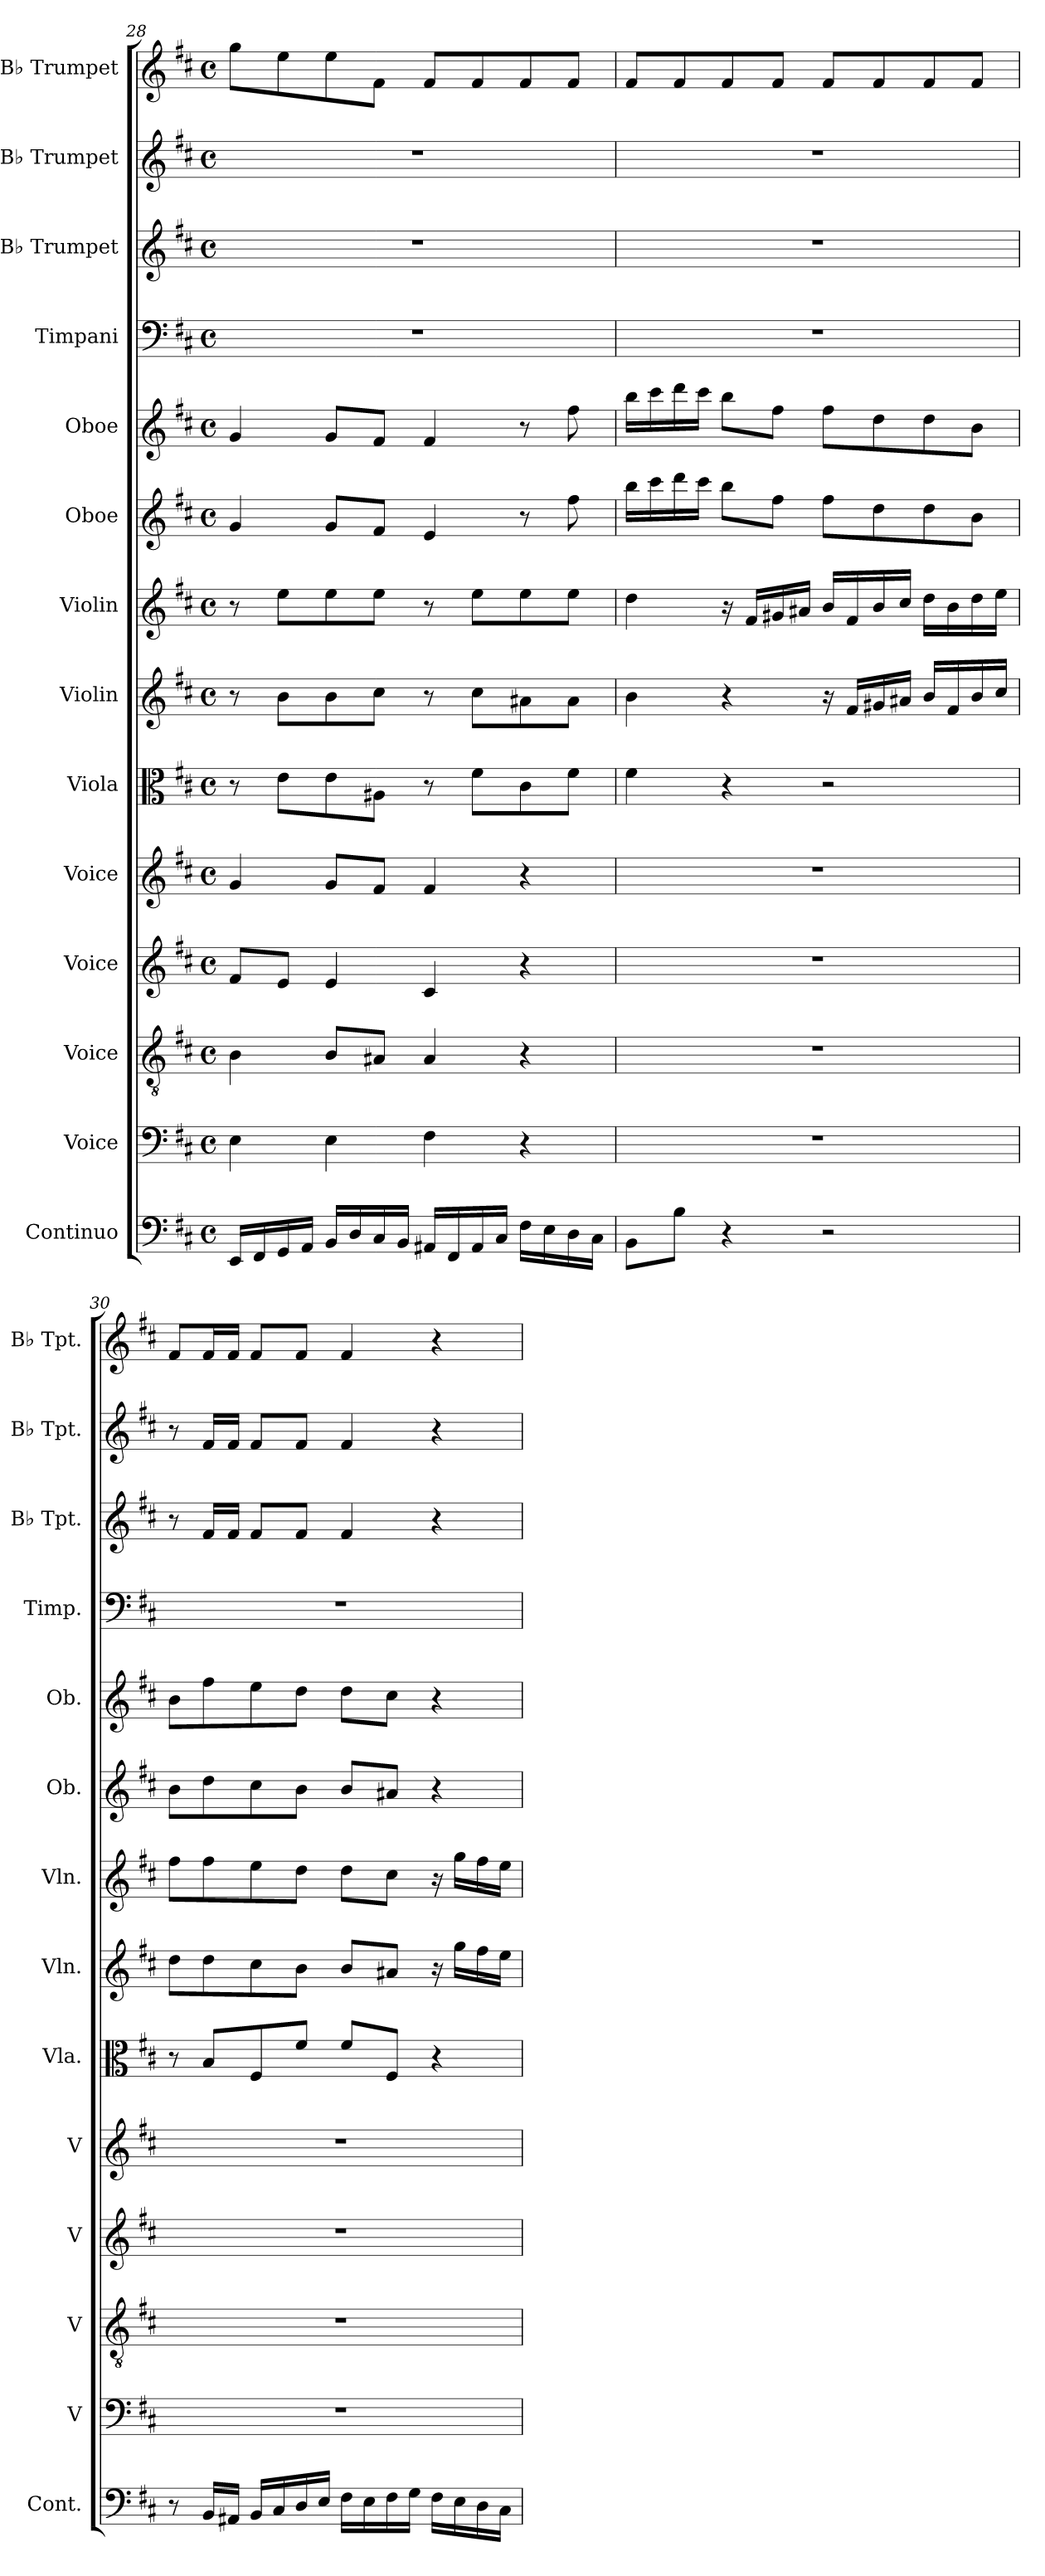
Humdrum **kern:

**kern	**kern	**kern	**kern	**kern	**kern	**kern	**kern	**kern	**kern	**kern	**kern	**kern	**kern
*part14	*part13	*part12	*part11	*part10	*part9	*part8	*part7	*part6	*part5	*part4	*part3	*part2	*part1
*staff14	*staff13	*staff12	*staff11	*staff10	*staff9	*staff8	*staff7	*staff6	*staff5	*staff4	*staff3	*staff2	*staff1
*I"Continuo	*I"Voice	*I"Voice	*I"Voice	*I"Voice	*I"Viola	*I"Violin	*I"Violin	*I"Oboe	*I"Oboe	*I"Timpani	*I"B♭ Trumpet	*I"B♭ Trumpet	*I"B♭ Trumpet
*I'Cont.	*I'V	*I'V	*I'V	*I'V	*I'Vla.	*I'Vln.	*I'Vln.	*I'Ob.	*I'Ob.	*I'Timp.	*I'B♭ Tpt.	*I'B♭ Tpt.	*I'B♭ Tpt.
*clefF4	*clefF4	*clefGv2	*clefG2	*clefG2	*clefC3	*clefG2	*clefG2	*clefG2	*clefG2	*clefF4	*clefG2	*clefG2	*clefG2
*k[f#c#]	*k[f#c#]	*k[f#c#]	*k[f#c#]	*k[f#c#]	*k[f#c#]	*k[f#c#]	*k[f#c#]	*k[f#c#]	*k[f#c#]	*k[f#c#]	*k[f#c#]	*k[f#c#]	*k[f#c#]
*M4/4	*M4/4	*M4/4	*M4/4	*M4/4	*M4/4	*M4/4	*M4/4	*M4/4	*M4/4	*M4/4	*M4/4	*M4/4	*M4/4
*met(c)	*met(c)	*met(c)	*met(c)	*met(c)	*met(c)	*met(c)	*met(c)	*met(c)	*met(c)	*met(c)	*met(c)	*met(c)	*met(c)
=28	=28	=28	=28	=28	=28	=28	=28	=28	=28	=28	=28	=28	=28
16EELL	4E	4B	8f#L	4g	8r	8r	8r	4g	4g	1r	1r	1r	8ggL
16FF#	.	.	.	.	.	.	.	.	.	.	.	.	.
16GG	.	.	8eJ	.	8eL	8bL	8eeL	.	.	.	.	.	8ee
16AAJJ	.	.	.	.	.	.	.	.	.	.	.	.	.
16BBLL	4E	8BL	4e	8gL	8e	8b	8ee	8gL	8gL	.	.	.	8ee
16D	.	.	.	.	.	.	.	.	.	.	.	.	.
16C#	.	8A#XJ	.	8f#J	8A#XJ	8cc#J	8eeJ	8f#J	8f#J	.	.	.	8f#J
16BBJJ	.	.	.	.	.	.	.	.	.	.	.	.	.
16AA#XLL	4F#	4A#	4c#	4f#	8r	8r	8r	4e	4f#	.	.	.	8f#L
16FF#	.	.	.	.	.	.	.	.	.	.	.	.	.
16AA#	.	.	.	.	8f#L	8cc#L	8eeL	.	.	.	.	.	8f#
16C#JJ	.	.	.	.	.	.	.	.	.	.	.	.	.
16F#LL	4r	4r	4r	4r	8c#	8a#X	8ee	8r	8r	.	.	.	8f#
16E	.	.	.	.	.	.	.	.	.	.	.	.	.
16D	.	.	.	.	8f#J	8a#J	8eeJ	8ff#	8ff#	.	.	.	8f#J
16C#JJ	.	.	.	.	.	.	.	.	.	.	.	.	.
=29	=29	=29	=29	=29	=29	=29	=29	=29	=29	=29	=29	=29	=29
8BBL	1r	1r	1r	1r	4f#	4b	4dd	16bbLL	16bbLL	1r	1r	1r	8f#L
.	.	.	.	.	.	.	.	16ccc#	16ccc#	.	.	.	.
8BJ	.	.	.	.	.	.	.	16ddd	16ddd	.	.	.	8f#
.	.	.	.	.	.	.	.	16ccc#JJ	16ccc#JJ	.	.	.	.
4r	.	.	.	.	4r	4r	16r	8bbL	8bbL	.	.	.	8f#
.	.	.	.	.	.	.	16f#LL	.	.	.	.	.	.
.	.	.	.	.	.	.	16g#X	8ff#J	8ff#J	.	.	.	8f#J
.	.	.	.	.	.	.	16a#XJJ	.	.	.	.	.	.
2r	.	.	.	.	2r	16r	16bLL	8ff#L	8ff#L	.	.	.	8f#L
.	.	.	.	.	.	16f#LL	16f#	.	.	.	.	.	.
.	.	.	.	.	.	16g#X	16b	8dd	8dd	.	.	.	8f#
.	.	.	.	.	.	16a#XJJ	16cc#JJ	.	.	.	.	.	.
.	.	.	.	.	.	16bLL	16ddLL	8dd	8dd	.	.	.	8f#
.	.	.	.	.	.	16f#	16b	.	.	.	.	.	.
.	.	.	.	.	.	16b	16dd	8bJ	8bJ	.	.	.	8f#J
.	.	.	.	.	.	16cc#JJ	16eeJJ	.	.	.	.	.	.
=30	=30	=30	=30	=30	=30	=30	=30	=30	=30	=30	=30	=30	=30
8r	1r	1r	1r	1r	8r	8ddL	8ff#L	8bL	8bL	1r	8r	8r	8f#L
16BBLL	.	.	.	.	8BL	8dd	8ff#	8dd	8ff#	.	16f#LL	16f#LL	16f#L
16AA#XJJ	.	.	.	.	.	.	.	.	.	.	16f#JJ	16f#JJ	16f#JJ
16BBLL	.	.	.	.	8F#	8cc#	8ee	8cc#	8ee	.	8f#L	8f#L	8f#L
16C#	.	.	.	.	.	.	.	.	.	.	.	.	.
16D	.	.	.	.	8f#J	8bJ	8ddJ	8bJ	8ddJ	.	8f#J	8f#J	8f#J
16EJJ	.	.	.	.	.	.	.	.	.	.	.	.	.
16F#LL	.	.	.	.	8f#L	8bL	8ddL	8bL	8ddL	.	4f#	4f#	4f#
16E	.	.	.	.	.	.	.	.	.	.	.	.	.
16F#	.	.	.	.	8F#J	8a#XJ	8cc#J	8a#XJ	8cc#J	.	.	.	.
16GJJ	.	.	.	.	.	.	.	.	.	.	.	.	.
16F#LL	.	.	.	.	4r	16r	16r	4r	4r	.	4r	4r	4r
16E	.	.	.	.	.	16ggLL	16ggLL	.	.	.	.	.	.
16D	.	.	.	.	.	16ff#	16ff#	.	.	.	.	.	.
16C#JJ	.	.	.	.	.	16eeJJ	16eeJJ	.	.	.	.	.	.
=	=	=	=	=	=	=	=	=	=	=	=	=	=
*-	*-	*-	*-	*-	*-	*-	*-	*-	*-	*-	*-	*-	*-
